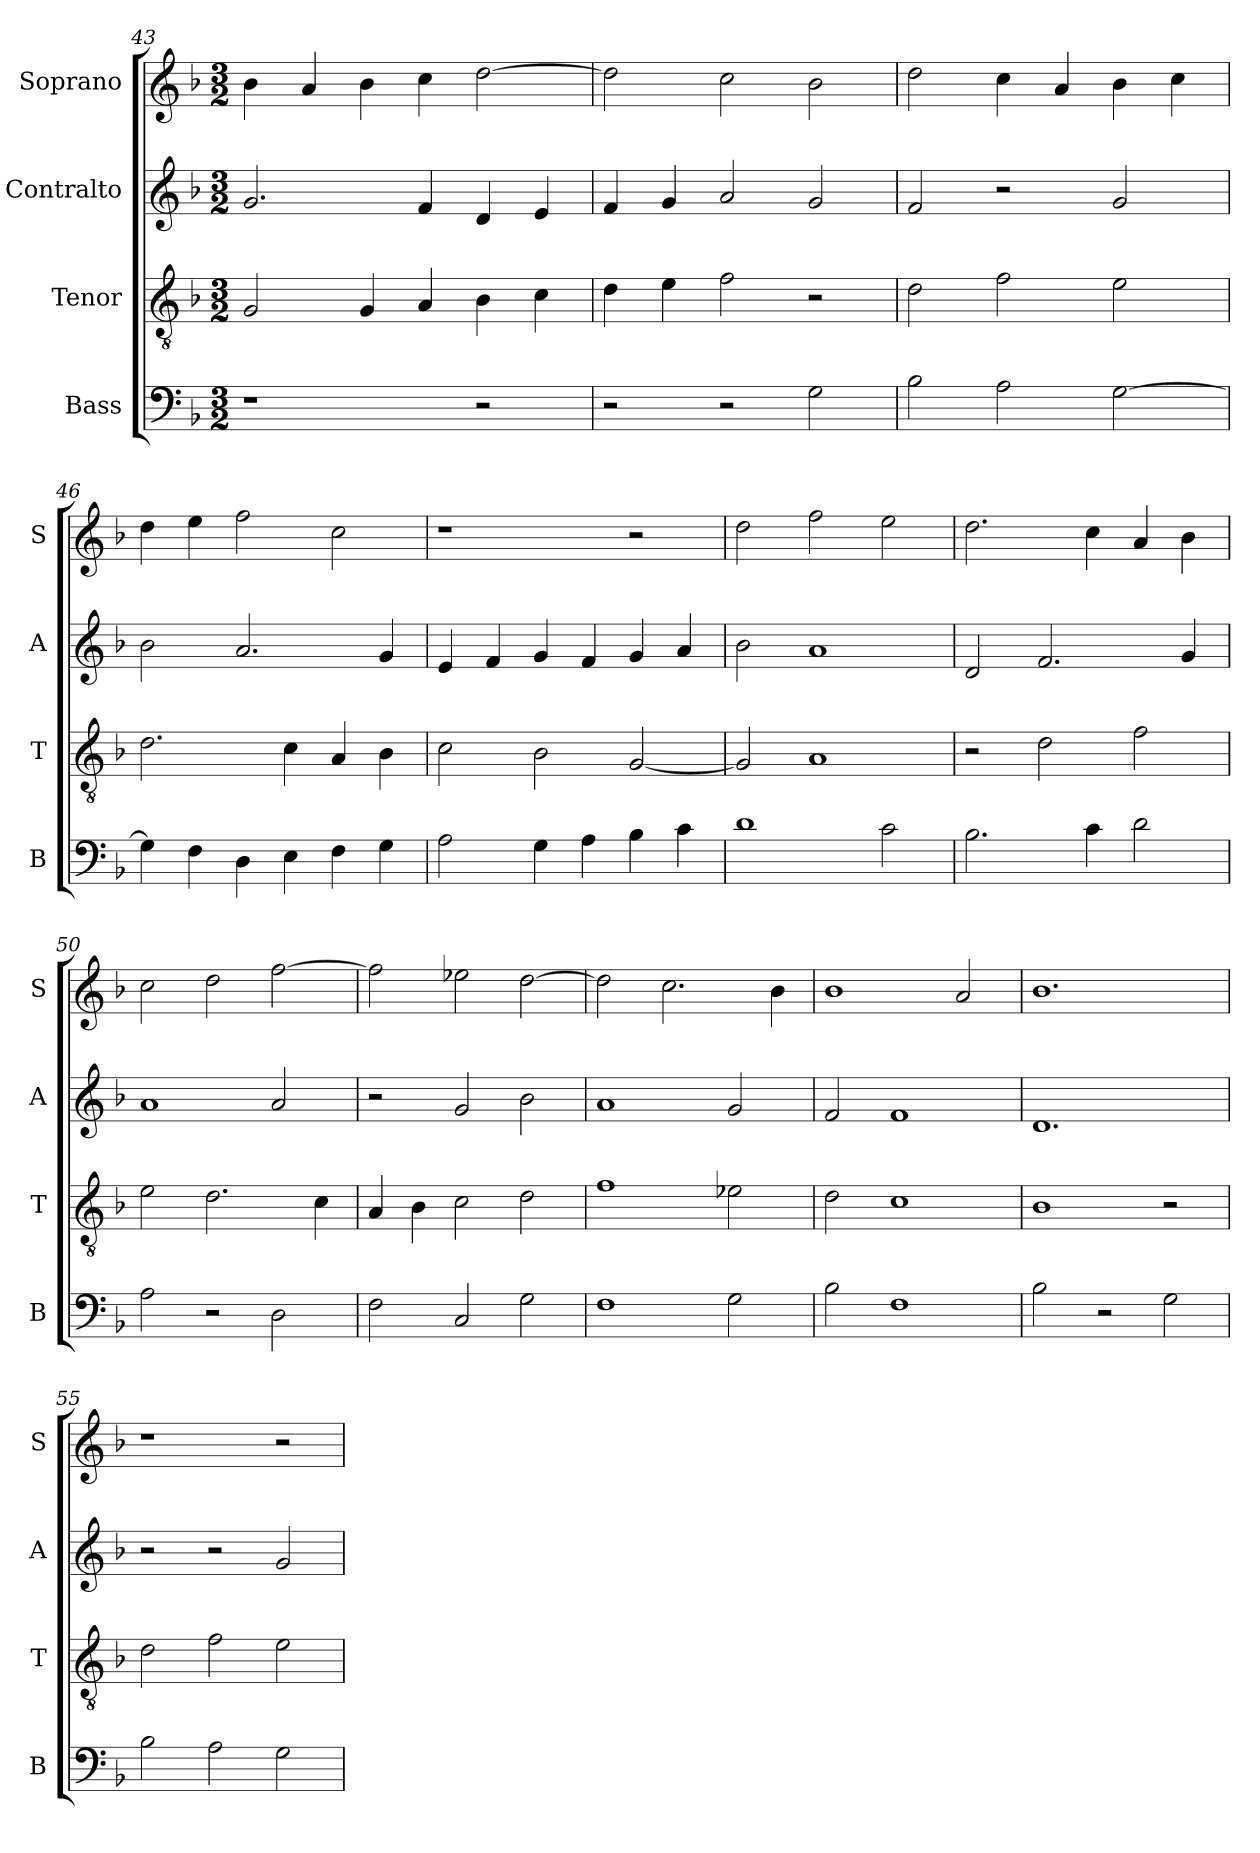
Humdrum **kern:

**kern	**kern	**kern	**kern
*part4	*part3	*part2	*part1
*staff4	*staff3	*staff2	*staff1
*I"Bass	*I"Tenor	*I"Contralto	*I"Soprano
*I'B	*I'T	*I'A	*I'S
*clefF4	*clefGv2	*clefG2	*clefG2
*k[b-]	*k[b-]	*k[b-]	*k[b-]
*G:dor	*G:dor	*G:dor	*G:dor
*M3/2	*M3/2	*M3/2	*M3/2
=43	=43	=43	=43
1r	2G	2.g	4b-
.	.	.	4a
.	4G	.	4b-
.	4A	4f	4cc
2r	4B-	4d	[2dd
.	4c	4e	.
=44	=44	=44	=44
2r	4d	4f	2dd]
.	4e	4g	.
2r	2f	2a	2cc
2G	2r	2g	2b-
=45	=45	=45	=45
2B-	2d	2f	2dd
2A	2f	2r	4cc
.	.	.	4a
[2G	2e	2g	4b-
.	.	.	4cc
=46	=46	=46	=46
4G]	2.d	2b-	4dd
4F	.	.	4ee
4D	.	2.a	2ff
4E	4c	.	.
4F	4A	.	2cc
4G	4B-	4g	.
=47	=47	=47	=47
2A	2c	4e	1r
.	.	4f	.
4G	2B-	4g	.
4A	.	4f	.
4B-	[2G	4g	2r
4c	.	4a	.
=48	=48	=48	=48
1d	2G]	2b-	2dd
.	1A	1a	2ff
2c	.	.	2ee
=49	=49	=49	=49
2.B-	2r	2d	2.dd
.	2d	2.f	.
4c	.	.	4cc
2d	2f	.	4a
.	.	4g	4b-
=50	=50	=50	=50
2A	2e	1a	2cc
2r	2.d	.	2dd
2D	.	2a	[2ff
.	4c	.	.
=51	=51	=51	=51
2F	4A	2r	2ff]
.	4B-	.	.
2C	2c	2g	2ee-X
2G	2d	2b-	[2dd
=52	=52	=52	=52
1F	1f	1a	2dd]
.	.	.	2.cc
2G	2e-X	2g	.
.	.	.	4b-
=53	=53	=53	=53
2B-	2d	2f	1b-
1F	1c	1f	.
.	.	.	2a
=54	=54	=54	=54
2B-	1B-	1.d	1.b-
2r	.	.	.
2G	2r	.	.
=55	=55	=55	=55
2B-	2d	2r	1r
2A	2f	2r	.
2G	2e	2g	2r
=	=	=	=
*-	*-	*-	*-
